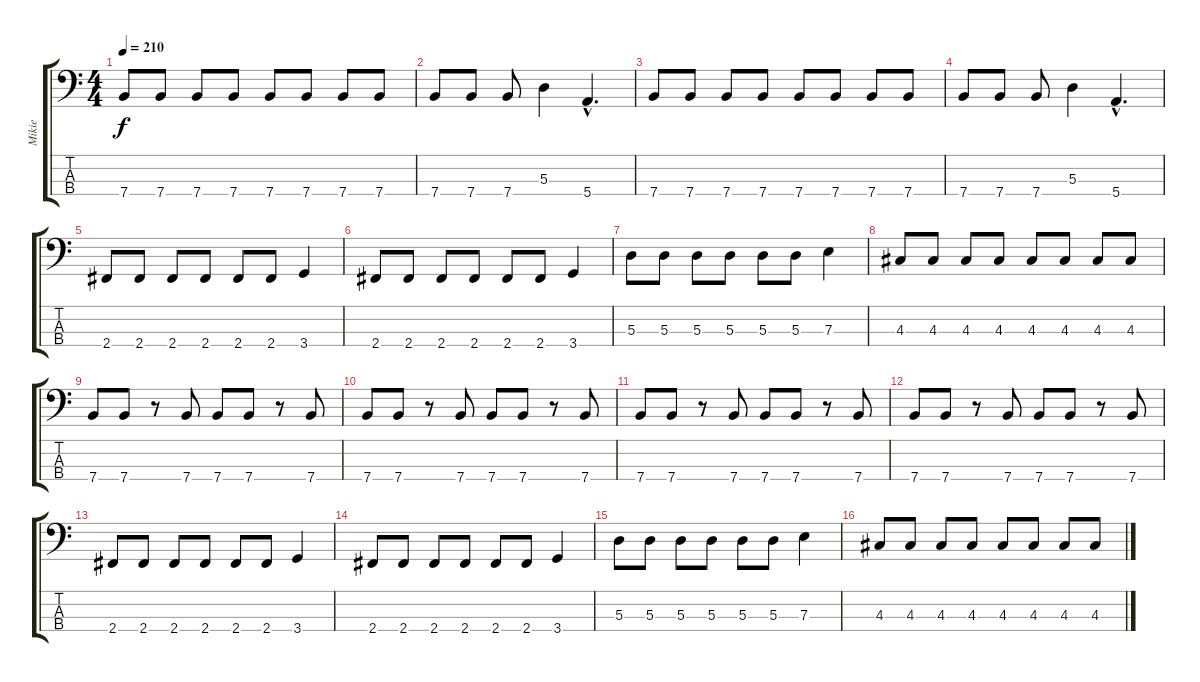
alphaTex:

\track ("Mikie" "Mikie") {instrument electricbasspick}
\staff {score tabs}
\tuning (G2 D2 A1 E1) {hide}
\ts (4 4)
\tempo 210
\clef f4
\ks c
7.4.8{dy f} 7.4.8 7.4.8 7.4.8 7.4.8 7.4.8 7.4.8 7.4.8 |
7.4.8 7.4.8 7.4.8 5.3.4 5.4{hac}.4{d} |
7.4.8 7.4.8 7.4.8 7.4.8 7.4.8 7.4.8 7.4.8 7.4.8 |
7.4.8 7.4.8 7.4.8 5.3.4 5.4{hac}.4{d} |
2.4.8 2.4.8 2.4.8 2.4.8 2.4.8 2.4.8 3.4.4 |
2.4.8 2.4.8 2.4.8 2.4.8 2.4.8 2.4.8 3.4.4 |
5.3.8 5.3.8 5.3.8 5.3.8 5.3.8 5.3.8 7.3.4 |
4.3.8 4.3.8 4.3.8 4.3.8 4.3.8 4.3.8 4.3.8 4.3.8 |
7.4.8 7.4.8 r.8 7.4.8 7.4.8 7.4.8 r.8 7.4.8 |
7.4.8 7.4.8 r.8 7.4.8 7.4.8 7.4.8 r.8 7.4.8 |
7.4.8 7.4.8 r.8 7.4.8 7.4.8 7.4.8 r.8 7.4.8 |
7.4.8 7.4.8 r.8 7.4.8 7.4.8 7.4.8 r.8 7.4.8 |
2.4.8 2.4.8 2.4.8 2.4.8 2.4.8 2.4.8 3.4.4 |
2.4.8 2.4.8 2.4.8 2.4.8 2.4.8 2.4.8 3.4.4 |
5.3.8 5.3.8 5.3.8 5.3.8 5.3.8 5.3.8 7.3.4 |
4.3.8 4.3.8 4.3.8 4.3.8 4.3.8 4.3.8 4.3.8 4.3.8
